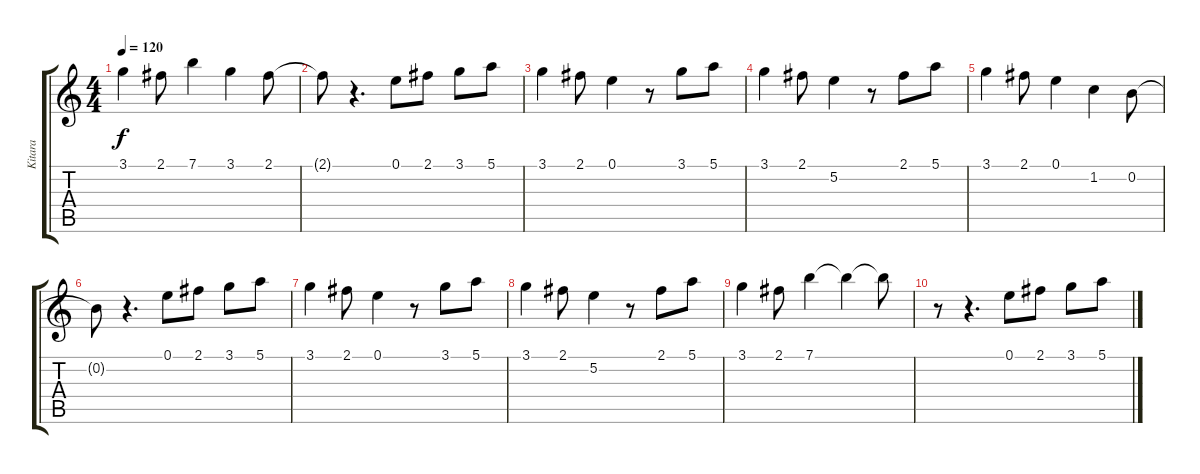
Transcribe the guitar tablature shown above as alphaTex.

\track ("Kitara" "Kitara") {instrument distortionguitar}
\staff {score tabs}
\tuning (E4 B3 G3 D3 A2 E2) {hide}
\ts (4 4)
\tempo 120
\clef g2
\ks c
3.1.4{dy f} 2.1.8 7.1.4 3.1.4 2.1.8 |
2.1{t}.8 r.4{d} 0.1.8 2.1.8 3.1.8 5.1.8 |
3.1.4 2.1.8 0.1.4 r.8 3.1.8 5.1.8 |
3.1.4 2.1.8 5.2.4 r.8 2.1.8 5.1.8 |
3.1.4 2.1.8 0.1.4 1.2.4 0.2.8 |
0.2{t}.8 r.4{d} 0.1.8 2.1.8 3.1.8 5.1.8 |
3.1.4 2.1.8 0.1.4 r.8 3.1.8 5.1.8 |
3.1.4 2.1.8 5.2.4 r.8 2.1.8 5.1.8 |
3.1.4 2.1.8 7.1.4 7.1{t}.4 7.1{t}.8 |
r.8 r.4{d} 0.1.8 2.1.8 3.1.8 5.1.8
